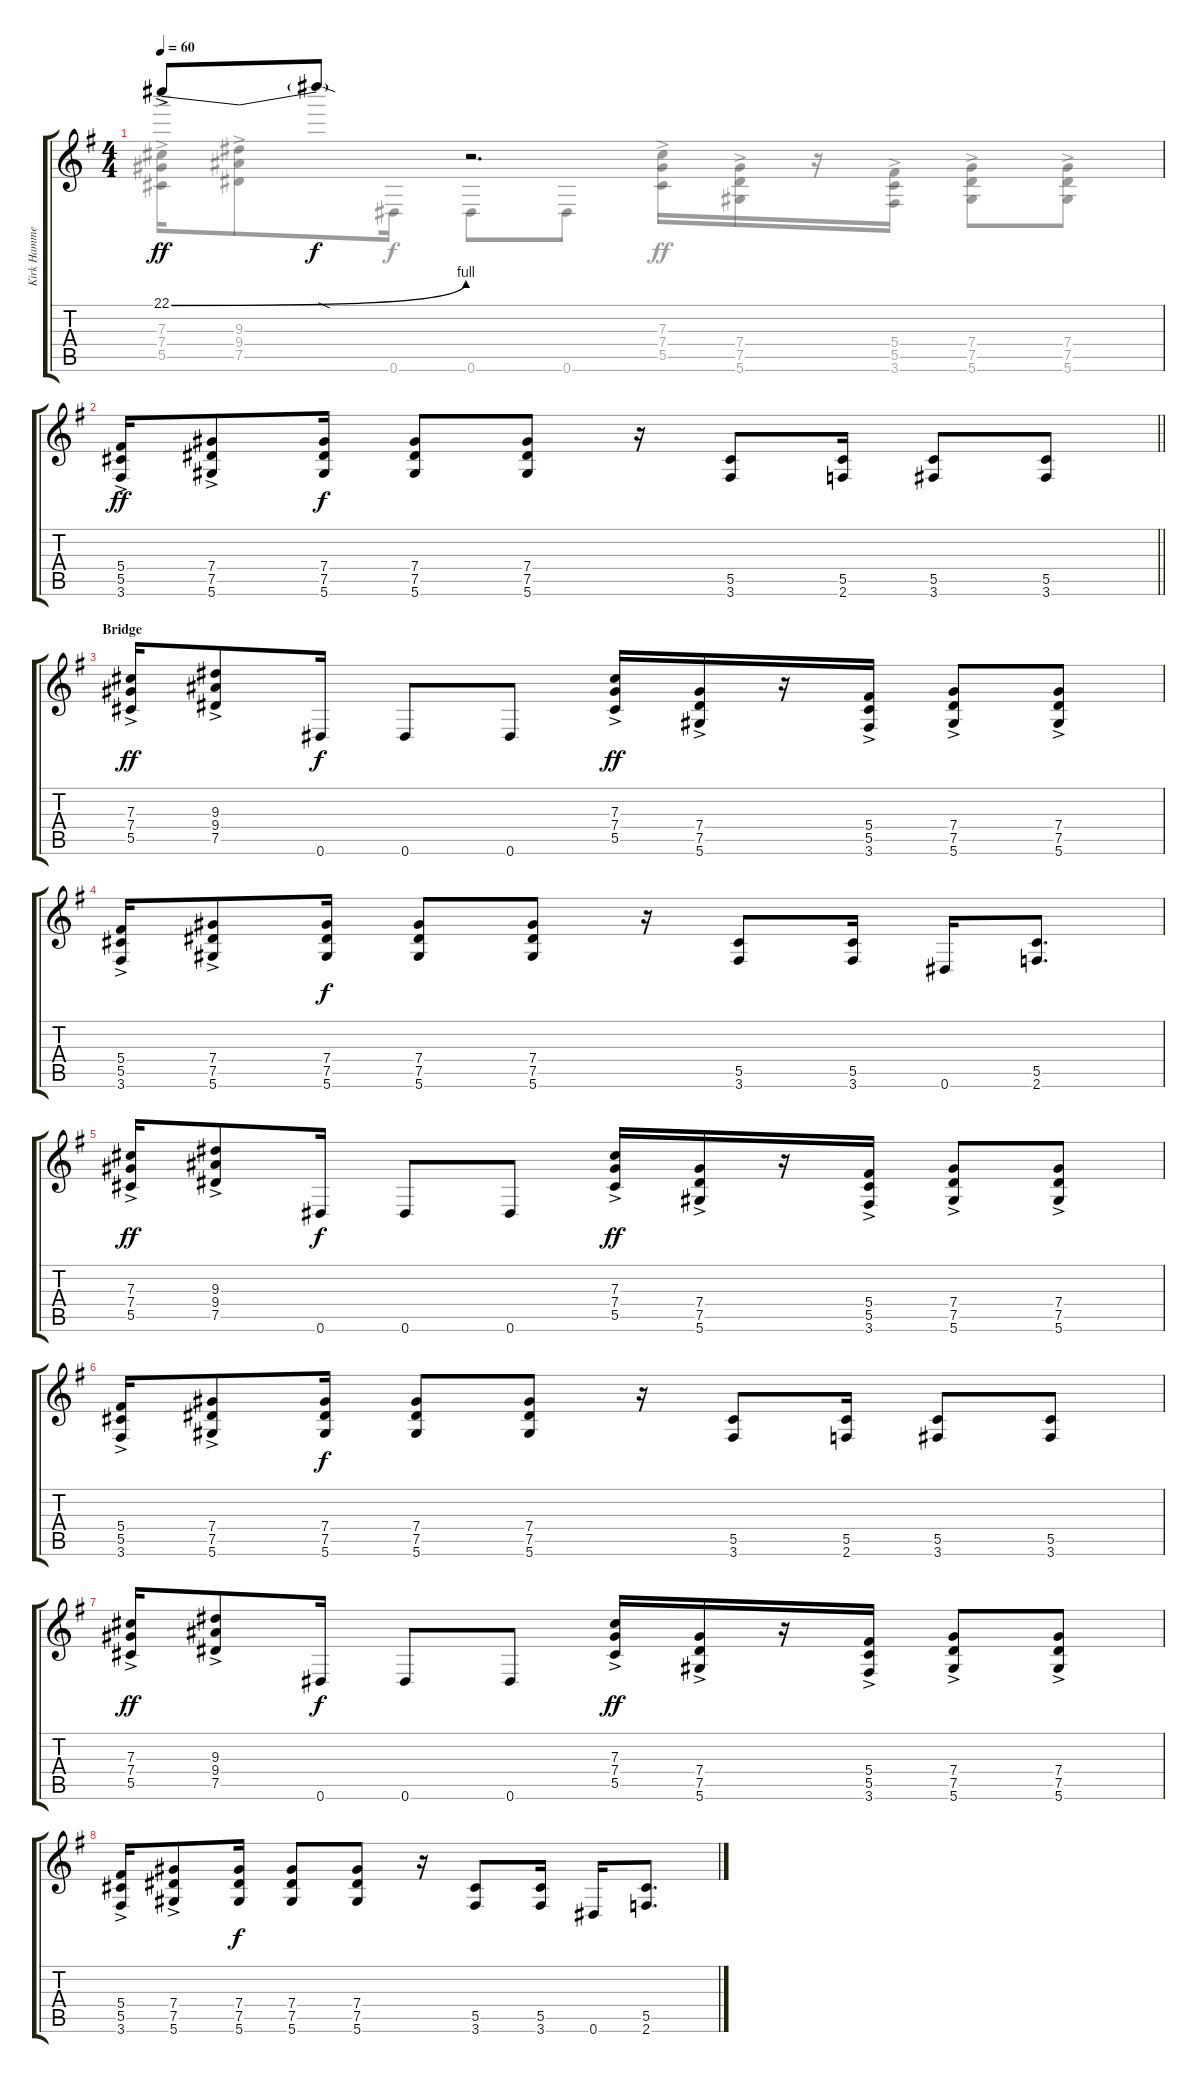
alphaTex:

\track ("Kirk Hammett [Guitar]" "Kirk Hamme") {instrument distortionguitar}
\staff {score tabs}
\tuning (Eb4 Bb3 Gb3 Db3 Ab2 Eb2) {hide}
\voice
\ts (4 4)
\tempo 60
\clef g2
\ks g
22.1{be (bend 0 0 60 4) ac}.8{dy ff} 22.1{sod t}.8{dy f} r.2{d} |
\barLineRight lightlight
(5.4{ac} 5.5{ac} 3.6{ac}).16{dy ff} (7.4{ac} 7.5{ac} 5.6{ac}).8 (7.4 7.5 5.6).16{dy f} (7.4 7.5 5.6).8 (7.4 7.5 5.6).8 r.16 (5.5 3.6).8 (5.5 2.6).16 (5.5 3.6).8 (5.5 3.6).8 |
\section ("" "Bridge")
(7.3{ac} 7.4{ac} 5.5{ac}).16{dy ff} (9.3{ac} 9.4{ac} 7.5{ac}).8 0.6.16{dy f} 0.6.8 0.6.8 (7.3{ac} 7.4{ac} 5.5{ac}).16{dy ff} (7.4{ac} 7.5{ac} 5.6{ac}).16 r.16 (5.4{ac} 5.5{ac} 3.6{ac}).16 (7.4{ac} 7.5{ac} 5.6{ac}).8 (7.4{ac} 7.5{ac} 5.6{ac}).8 |
(5.4{ac} 5.5{ac} 3.6{ac}).16 (7.4{ac} 7.5{ac} 5.6{ac}).8 (7.4 7.5 5.6).16{dy f} (7.4 7.5 5.6).8 (7.4 7.5 5.6).8 r.16 (5.5 3.6).8 (5.5 3.6).16 0.6.16 (5.5 2.6).8{d} |
(7.3{ac} 7.4{ac} 5.5{ac}).16{dy ff} (9.3{ac} 9.4{ac} 7.5{ac}).8 0.6.16{dy f} 0.6.8 0.6.8 (7.3{ac} 7.4{ac} 5.5{ac}).16{dy ff} (7.4{ac} 7.5{ac} 5.6{ac}).16 r.16 (5.4{ac} 5.5{ac} 3.6{ac}).16 (7.4{ac} 7.5{ac} 5.6{ac}).8 (7.4{ac} 7.5{ac} 5.6{ac}).8 |
(5.4{ac} 5.5{ac} 3.6{ac}).16 (7.4{ac} 7.5{ac} 5.6{ac}).8 (7.4 7.5 5.6).16{dy f} (7.4 7.5 5.6).8 (7.4 7.5 5.6).8 r.16 (5.5 3.6).8 (5.5 2.6).16 (5.5 3.6).8 (5.5 3.6).8 |
(7.3{ac} 7.4{ac} 5.5{ac}).16{dy ff} (9.3{ac} 9.4{ac} 7.5{ac}).8 0.6.16{dy f} 0.6.8 0.6.8 (7.3{ac} 7.4{ac} 5.5{ac}).16{dy ff} (7.4{ac} 7.5{ac} 5.6{ac}).16 r.16 (5.4{ac} 5.5{ac} 3.6{ac}).16 (7.4{ac} 7.5{ac} 5.6{ac}).8 (7.4{ac} 7.5{ac} 5.6{ac}).8 |
(5.4{ac} 5.5{ac} 3.6{ac}).16 (7.4{ac} 7.5{ac} 5.6{ac}).8 (7.4 7.5 5.6).16{dy f} (7.4 7.5 5.6).8 (7.4 7.5 5.6).8 r.16 (5.5 3.6).8 (5.5 3.6).16 0.6.16 (5.5 2.6).8{d}
\voice
\clef g2
\ottava regular
\simile none
\ks g
(7.3{ac} 7.4{ac} 5.5{ac}).16{dy ff} (9.3{ac} 9.4{ac} 7.5{ac}).8 0.6.16{dy f} 0.6.8 0.6.8 (7.3{ac} 7.4{ac} 5.5{ac}).16{dy ff} (7.4{ac} 7.5{ac} 5.6{ac}).16 r.16 (5.4{ac} 5.5{ac} 3.6{ac}).16 (7.4{ac} 7.5{ac} 5.6{ac}).8 (7.4{ac} 7.5{ac} 5.6{ac}).8 |
\barLineRight lightlight
|
|
|
|
|
|
